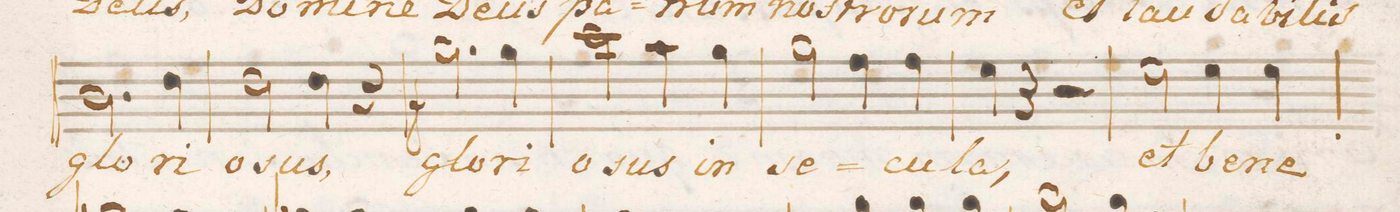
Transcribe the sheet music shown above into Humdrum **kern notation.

**kern	**text	**dynam
*I"Alto.	*	*
*clefC3	*	*
*k[b-e-a-d-]	*	*
*met(C.)	*	*
*M4/4	*	*
2.c\	glo-	.
4e-\	-ri-	.
=20	=20	=20
2e-\	-o-	.
4e-\	-sus,	.
4r	.	.
=21	=21	=21
2.a-\	glo-	f
4a-\	-ri-	.
=22	=22	=22
2dd-\	-o-	.
4b-\	-sus	.
4a-\	in	.
=23	=23	=23
2a-\	se-	.
4g\	.	.
4g\	-cu-	.
=24	=24	=24
4f\	-la,	.
4r	.	.
2r	.	.
=25	=25	=25
2f\	et	.
4f\	be-	.
4f\	-ne-	.
=26	=26	=26
*-	*-	*-
